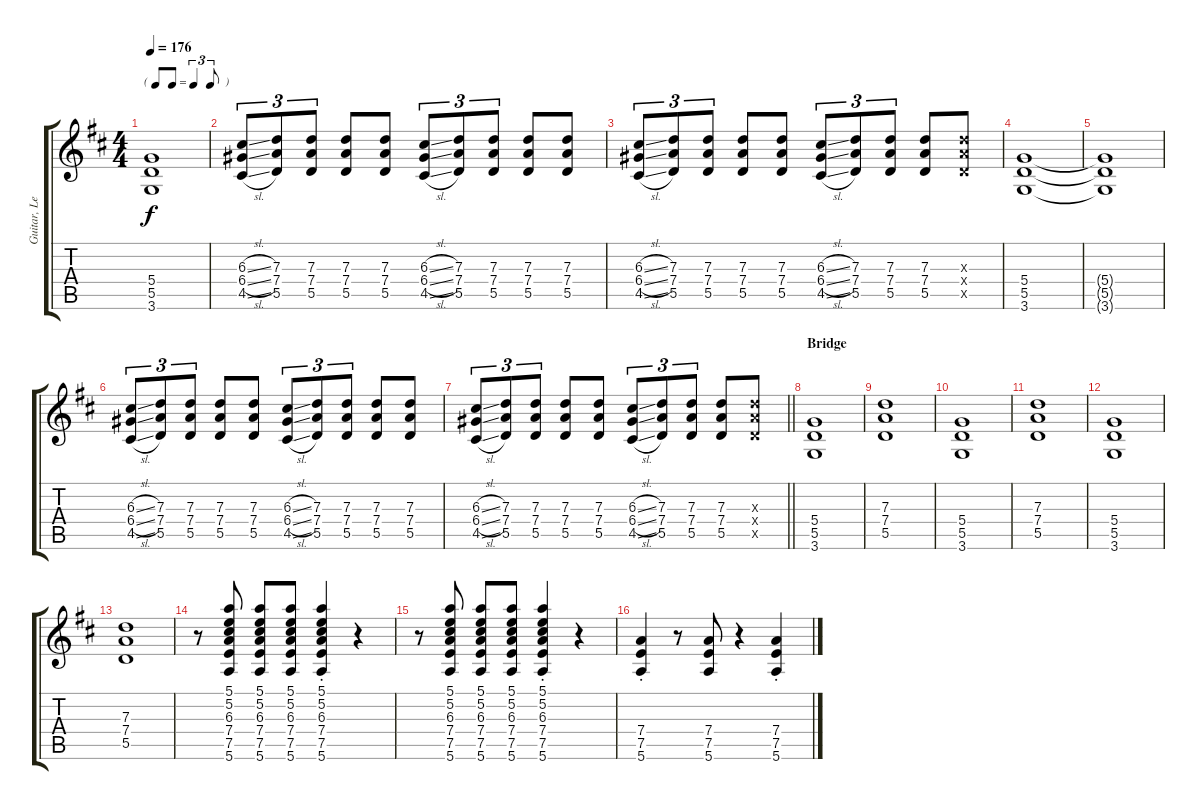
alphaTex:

\track ("Guitar, Lead" "Guitar, Le") {instrument overdrivenguitar}
\staff {score tabs}
\tuning (E4 B3 G3 D3 A2 E2) {hide}
\ts (4 4)
\tf triplet8th
\tempo 176
\clef g2
\ks d
(5.4{t} 5.5{t} 3.6{t}).1{dy f} |
(6.3{sl} 6.4{sl} 4.5{sl}).8{tu (3 2)} (7.3 7.4 5.5).8{tu (3 2)} (7.3 7.4 5.5).8{tu (3 2)} (7.3 7.4 5.5).8 (7.3 7.4 5.5).8 (6.3{sl} 6.4{sl} 4.5{sl}).8{tu (3 2)} (7.3 7.4 5.5).8{tu (3 2)} (7.3 7.4 5.5).8{tu (3 2)} (7.3 7.4 5.5).8 (7.3 7.4 5.5).8 |
(6.3{sl} 6.4{sl} 4.5{sl}).8{tu (3 2)} (7.3 7.4 5.5).8{tu (3 2)} (7.3 7.4 5.5).8{tu (3 2)} (7.3 7.4 5.5).8 (7.3 7.4 5.5).8 (6.3{sl} 6.4{sl} 4.5{sl}).8{tu (3 2)} (7.3 7.4 5.5).8{tu (3 2)} (7.3 7.4 5.5).8{tu (3 2)} (7.3 7.4 5.5).8 (7.3{x} 7.4{x} 5.5{x}).8 |
(5.4 5.5 3.6).1 |
(5.4{t} 5.5{t} 3.6{t}).1 |
(6.3{sl} 6.4{sl} 4.5{sl}).8{tu (3 2)} (7.3 7.4 5.5).8{tu (3 2)} (7.3 7.4 5.5).8{tu (3 2)} (7.3 7.4 5.5).8 (7.3 7.4 5.5).8 (6.3{sl} 6.4{sl} 4.5{sl}).8{tu (3 2)} (7.3 7.4 5.5).8{tu (3 2)} (7.3 7.4 5.5).8{tu (3 2)} (7.3 7.4 5.5).8 (7.3 7.4 5.5).8 |
\barLineRight lightlight
(6.3{sl} 6.4{sl} 4.5{sl}).8{tu (3 2)} (7.3 7.4 5.5).8{tu (3 2)} (7.3 7.4 5.5).8{tu (3 2)} (7.3 7.4 5.5).8 (7.3 7.4 5.5).8 (6.3{sl} 6.4{sl} 4.5{sl}).8{tu (3 2)} (7.3 7.4 5.5).8{tu (3 2)} (7.3 7.4 5.5).8{tu (3 2)} (7.3 7.4 5.5).8 (7.3{x} 7.4{x} 5.5{x}).8 |
\section ("" "Bridge")
(5.4 5.5 3.6).1 |
(7.3 7.4 5.5).1 |
(5.4 5.5 3.6).1 |
(7.3 7.4 5.5).1 |
(5.4 5.5 3.6).1 |
(7.3 7.4 5.5).1 |
r.8 (5.1 5.2 6.3 7.4 7.5 5.6).8 (5.1 5.2 6.3 7.4 7.5 5.6).8 (5.1 5.2 6.3 7.4 7.5 5.6).8 (5.1{st} 5.2{st} 6.3{st} 7.4{st} 7.5{st} 5.6{st}).4 r.4 |
r.8 (5.1 5.2 6.3 7.4 7.5 5.6).8 (5.1 5.2 6.3 7.4 7.5 5.6).8 (5.1 5.2 6.3 7.4 7.5 5.6).8 (5.1{st} 5.2{st} 6.3{st} 7.4{st} 7.5{st} 5.6{st}).4 r.4 |
(7.4{st} 7.5{st} 5.6{st}).4 r.8 (7.4 7.5 5.6).8 r.4 (7.4{st} 7.5{st} 5.6{st}).4
